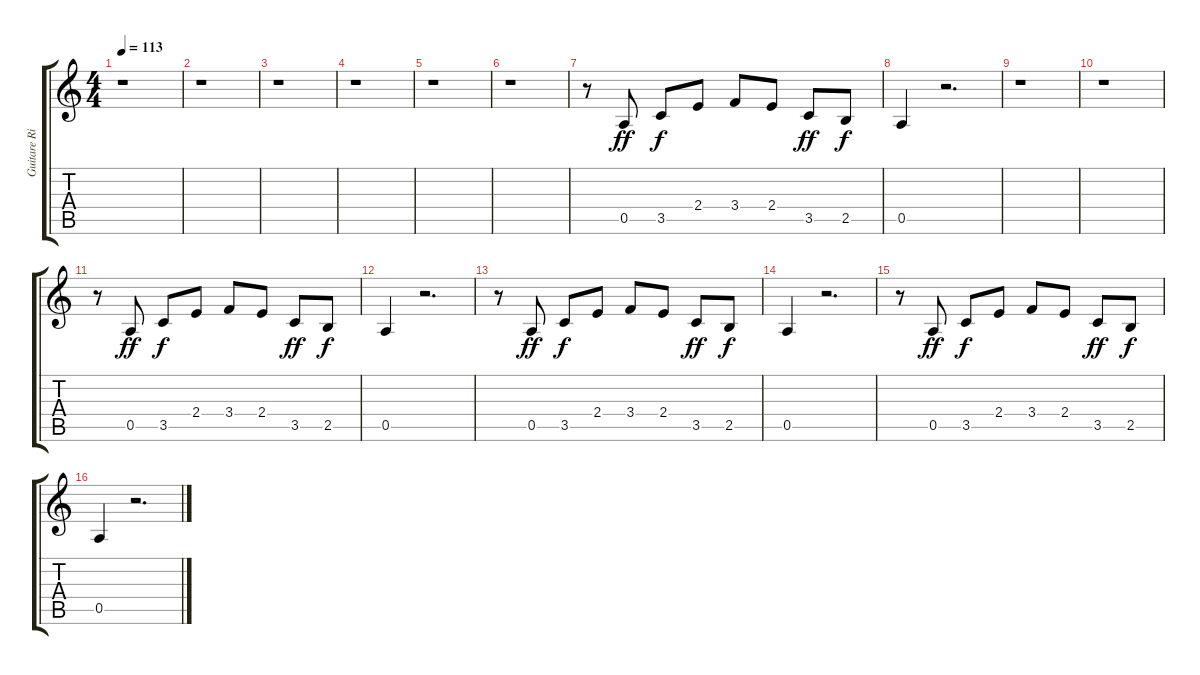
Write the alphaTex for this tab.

\track ("Guitare Riff 1" "Guitare Ri") {instrument electricguitarmuted}
\staff {score tabs}
\tuning (E4 B3 G3 D3 A2 E2) {hide}
\ts (4 4)
\tempo 113
\clef g2
\ks c
r.1{dy f} |
r.1 |
r.1 |
r.1 |
r.1 |
r.1 |
r.8 0.5.8{dy ff} 3.5.8{dy f} 2.4.8 3.4.8 2.4.8 3.5.8{dy ff} 2.5.8{dy f} |
0.5.4 r.2{d} |
r.1 |
r.1 |
r.8 0.5.8{dy ff} 3.5.8{dy f} 2.4.8 3.4.8 2.4.8 3.5.8{dy ff} 2.5.8{dy f} |
0.5.4 r.2{d} |
r.8 0.5.8{dy ff} 3.5.8{dy f} 2.4.8 3.4.8 2.4.8 3.5.8{dy ff} 2.5.8{dy f} |
0.5.4 r.2{d} |
r.8 0.5.8{dy ff} 3.5.8{dy f} 2.4.8 3.4.8 2.4.8 3.5.8{dy ff} 2.5.8{dy f} |
0.5.4 r.2{d}
